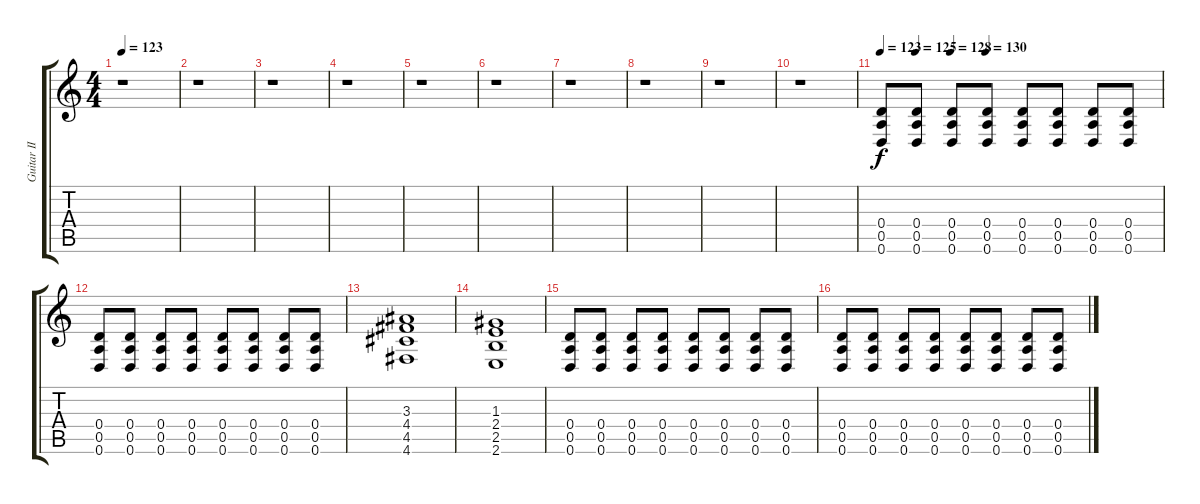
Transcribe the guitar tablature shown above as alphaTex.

\track ("Guitar II" "Guitar II") {instrument overdrivenguitar}
\staff {score tabs}
\tuning (E4 B3 G3 D3 A2 D2) {hide}
\ts (4 4)
\tempo 123
\clef g2
\ks c
r.1{dy f instrument overdrivenguitar} |
r.1 |
r.1 |
r.1 |
r.1 |
r.1 |
r.1 |
r.1 |
r.1 |
r.1 |
\tempo 123
\tempo (125 0.125)
\tempo (128 0.25)
\tempo (130 0.375)
(0.4 0.5 0.6).8 (0.4 0.5 0.6).8 (0.4 0.5 0.6).8 (0.4 0.5 0.6).8 (0.4 0.5 0.6).8 (0.4 0.5 0.6).8 (0.4 0.5 0.6).8 (0.4 0.5 0.6).8 |
(0.4 0.5 0.6).8 (0.4 0.5 0.6).8 (0.4 0.5 0.6).8 (0.4 0.5 0.6).8 (0.4 0.5 0.6).8 (0.4 0.5 0.6).8 (0.4 0.5 0.6).8 (0.4 0.5 0.6).8 |
(3.3 4.4 4.5 4.6).1 |
(1.3 2.4 2.5 2.6).1 |
(0.4 0.5 0.6).8 (0.4 0.5 0.6).8 (0.4 0.5 0.6).8 (0.4 0.5 0.6).8 (0.4 0.5 0.6).8 (0.4 0.5 0.6).8 (0.4 0.5 0.6).8 (0.4 0.5 0.6).8 |
(0.4 0.5 0.6).8 (0.4 0.5 0.6).8 (0.4 0.5 0.6).8 (0.4 0.5 0.6).8 (0.4 0.5 0.6).8 (0.4 0.5 0.6).8 (0.4 0.5 0.6).8 (0.4 0.5 0.6).8
